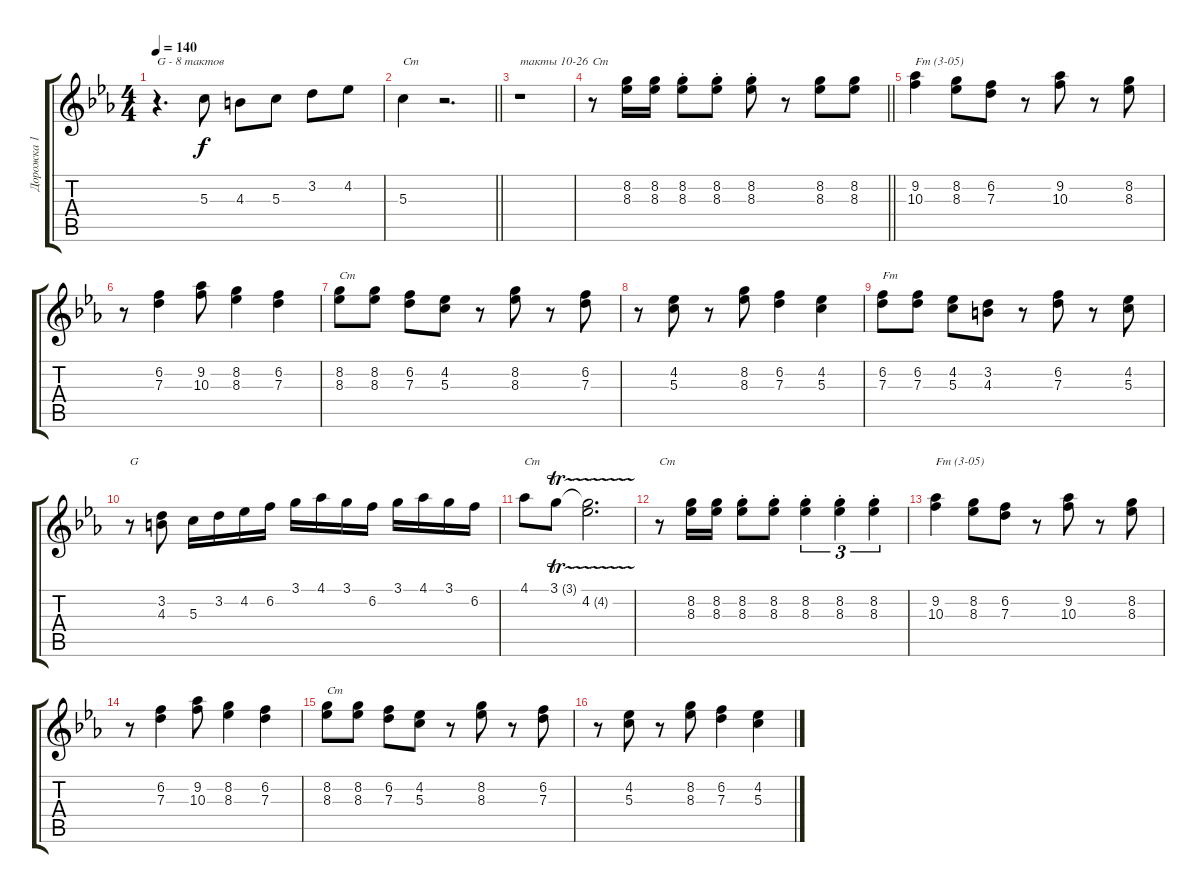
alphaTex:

\track ("Дорожка 1" "Дорожка 1") {instrument acousticguitarsteel}
\staff {score tabs}
\tuning (E4 B3 G3 D3 A2 E2) {hide}
\ts (4 4)
\tempo 140
\clef g2
\ks cminor
r.4{d txt "G - 8 тактов" dy f} 5.3.8 4.3.8 5.3.8 3.2.8 4.2.8 |
\barLineRight lightlight
5.3.4{txt "Cm"} r.2{d} |
r.1{txt "такты 10-26"} |
\barLineRight lightlight
r.8{txt "Cm"} (8.2 8.3).16 (8.2 8.3).16 (8.2{st} 8.3{st}).8 (8.2{st} 8.3{st}).8 (8.2{st} 8.3{st}).8 r.8 (8.2 8.3).8 (8.2 8.3).8 |
(9.2 10.3).4{txt "Fm (3-05)"} (8.2 8.3).8 (6.2 7.3).8 r.8 (9.2 10.3).8 r.8 (8.2 8.3).8 |
r.8 (6.2 7.3).4 (9.2 10.3).8 (8.2 8.3).4 (6.2 7.3).4 |
(8.2 8.3).8{txt "Cm"} (8.2 8.3).8 (6.2 7.3).8 (4.2 5.3).8 r.8 (8.2 8.3).8 r.8 (6.2 7.3).8 |
r.8 (4.2 5.3).8 r.8 (8.2 8.3).8 (6.2 7.3).4 (4.2 5.3).4 |
(6.2 7.3).8{txt "Fm"} (6.2 7.3).8 (4.2 5.3).8 (3.2 4.3).8 r.8 (6.2 7.3).8 r.8 (4.2 5.3).8 |
r.8{txt "G"} (3.2 4.3).8 5.3.16 3.2.16 4.2.16 6.2.16 3.1.16 4.1.16 3.1.16 6.2.16 3.1.16 4.1.16 3.1.16 6.2.16 |
4.1.8{txt "Cm"} 3.1{tr (3 32)}.8 (3.1{t} 4.2{tr (4 32)}).2{d} |
r.8{txt "Cm"} (8.2 8.3).16 (8.2 8.3).16 (8.2{st} 8.3{st}).8 (8.2{st} 8.3{st}).8 (8.2{st} 8.3{st}).4{tu (3 2)} (8.2{st} 8.3{st}).4{tu (3 2)} (8.2{st} 8.3{st}).4{tu (3 2)} |
(9.2 10.3).4{txt "Fm (3-05)"} (8.2 8.3).8 (6.2 7.3).8 r.8 (9.2 10.3).8 r.8 (8.2 8.3).8 |
r.8 (6.2 7.3).4 (9.2 10.3).8 (8.2 8.3).4 (6.2 7.3).4 |
(8.2 8.3).8{txt "Cm"} (8.2 8.3).8 (6.2 7.3).8 (4.2 5.3).8 r.8 (8.2 8.3).8 r.8 (6.2 7.3).8 |
r.8 (4.2 5.3).8 r.8 (8.2 8.3).8 (6.2 7.3).4 (4.2 5.3).4
